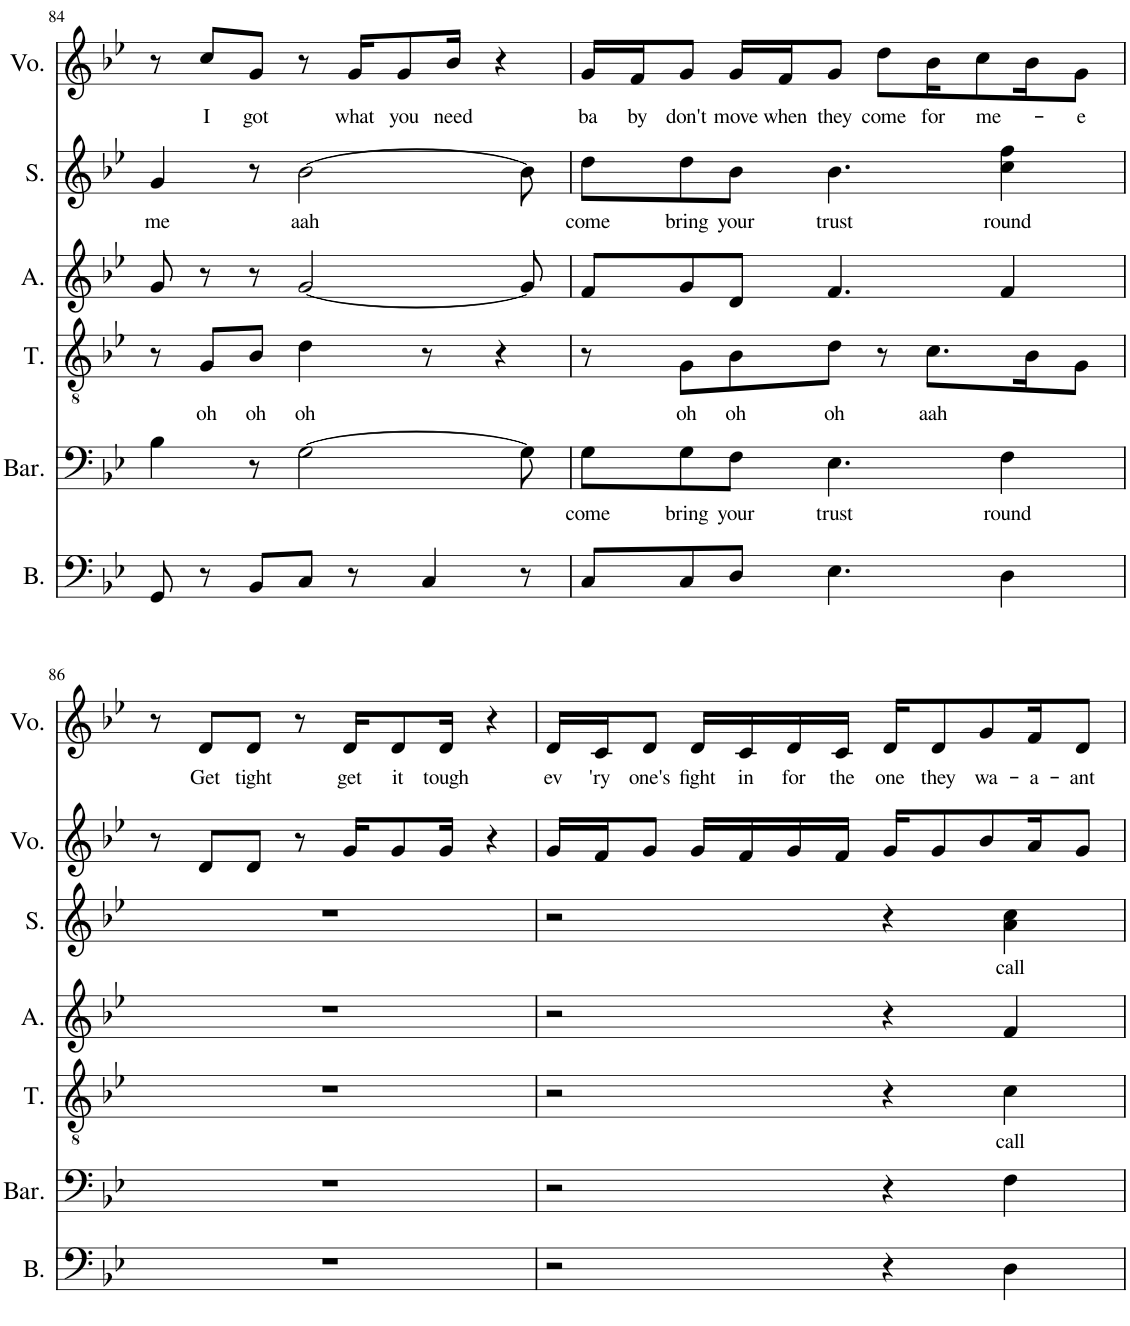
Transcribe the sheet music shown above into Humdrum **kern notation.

**kern	**kern	**text	**kern	**text	**kern	**kern	**text	**kern	**kern	**text
*part7	*part6	*part6	*part5	*part5	*part4	*part3	*part3	*part2	*part1	*part1
*staff7	*staff6	*staff6	*staff5	*staff5	*staff4	*staff3	*staff3	*staff2	*staff1	*staff1
*I"Bass	*I"Baritone	*	*I"Tenor	*	*I"Alto	*I"Soprano	*	*I"Voice	*I"Voice	*
*I'B.	*I'Bar.	*	*I'T.	*	*I'A.	*I'S.	*	*I'Vo.	*I'Vo.	*
!!LO:PB:g=z
*clefF4	*clefF4	*	*clefGv2	*	*clefG2	*clefG2	*	*clefG2	*clefG2	*
*k[b-e-]	*k[b-e-]	*	*k[b-e-]	*	*k[b-e-]	*k[b-e-]	*	*k[b-e-]	*k[b-e-]	*
*B-:	*B-:	*	*B-:	*	*B-:	*B-:	*	*B-:	*B-:	*
*M4/4	*M4/4	*	*M4/4	*	*M4/4	*M4/4	*	*M4/4	*M4/4	*
=84	=84	=84	=84	=84	=84	=84	=84	=84	=84	=84
!	!	!	!	!	!	!	!LO:LY:b	!	!	!
8GG/	4B-\	.	8r	.	8g/	4g/	me	1r	8r	.
!	!	!	!	!LO:LY:b	!	!	!	!	!	!LO:LY:b
8r	.	.	8G/L	oh	8r	.	.	.	8cc/L	I
!	!	!	!	!LO:LY:b	!	!	!	!	!	!LO:LY:b
8BB-/L	8r	.	8B-/J	oh	8r	8r	.	.	8g/J	got
!	!	!	!	!LO:LY:b	!	!	!LO:LY:b	!	!	!
8C/J	[2G\	.	4d\	oh	[2g/	[2b-\	aah	.	8r	.
!	!	!	!	!	!	!	!	!	!	!LO:LY:b
8r	.	.	.	.	.	.	.	.	16g/KL	what
!	!	!	!	!	!	!	!	!	!	!LO:LY:b
.	.	.	.	.	.	.	.	.	8g/	you
4C/	.	.	8r	.	.	.	.	.	.	.
!	!	!	!	!	!	!	!	!	!	!LO:LY:b
.	.	.	.	.	.	.	.	.	16b-/Jk	need
.	.	.	4r	.	.	.	.	.	4r	.
8r	8G\]	.	.	.	8g/]	8b-\]	.	.	.	.
=85	=85	=85	=85	=85	=85	=85	=85	=85	=85	=85
!	!	!LO:LY:b	!	!	!	!	!LO:LY:b	!	!	!LO:LY:b
8C/L	8G\L	come	8r	.	8f/L	8dd\L	come	1r	16g/LL	ba
!	!	!	!	!	!	!	!	!	!	!LO:LY:b
.	.	.	.	.	.	.	.	.	16f/J	by
!	!	!LO:LY:b	!	!LO:LY:b	!	!	!LO:LY:b	!	!	!LO:LY:b
8C/	8G\	bring	8G\L	oh	8g/	8dd\	bring	.	8g/J	don't
!	!	!LO:LY:b	!	!LO:LY:b	!	!	!LO:LY:b	!	!	!LO:LY:b
8D/J	8F\J	your	8B-\	oh	8d/J	8b-\J	your	.	16g/LL	move
!	!	!	!	!	!	!	!	!	!	!LO:LY:b
.	.	.	.	.	.	.	.	.	16f/J	when
!	!	!LO:LY:b	!	!LO:LY:b	!	!	!LO:LY:b	!	!	!LO:LY:b
4.E-\	4.E-\	trust	8d\J	oh	4.f/	4.b-\	trust	.	8g/J	they
!	!	!	!	!	!	!	!	!	!	!LO:LY:b
.	.	.	8r	.	.	.	.	.	8dd\L	come
!	!	!	!	!LO:LY:b	!	!	!	!	!	!LO:LY:b
.	.	.	8.c\L	aah	.	.	.	.	16b-\K	for
!	!	!	!	!	!	!	!	!	!	!LO:LY:b
.	.	.	.	.	.	.	.	.	8cc\	me-
!	!	!LO:LY:b	!	!	!	!	!LO:LY:b	!	!	!
4D\	4F\	round	.	.	4f/	4cc\ 4ff\	round	.	.	.
.	.	.	16B-\K	.	.	.	.	.	16b-\K	.
!	!	!	!	!	!	!	!	!	!	!LO:LY:b
.	.	.	8G\J	.	.	.	.	.	8g\J	-e
!!LO:LB:g=z
=86	=86	=86	=86	=86	=86	=86	=86	=86	=86	=86
1r	1r	.	1r	.	1r	1r	.	8r	8r	.
!	!	!	!	!	!	!	!	!	!	!LO:LY:b
.	.	.	.	.	.	.	.	8d/L	8d/L	Get
!	!	!	!	!	!	!	!	!	!	!LO:LY:b
.	.	.	.	.	.	.	.	8d/J	8d/J	tight
.	.	.	.	.	.	.	.	8r	8r	.
!	!	!	!	!	!	!	!	!	!	!LO:LY:b
.	.	.	.	.	.	.	.	16g/KL	16d/KL	get
!	!	!	!	!	!	!	!	!	!	!LO:LY:b
.	.	.	.	.	.	.	.	8g/	8d/	it
!	!	!	!	!	!	!	!	!	!	!LO:LY:b
.	.	.	.	.	.	.	.	16g/Jk	16d/Jk	tough
.	.	.	.	.	.	.	.	4r	4r	.
=87	=87	=87	=87	=87	=87	=87	=87	=87	=87	=87
!	!	!	!	!	!	!	!	!	!	!LO:LY:b
2r	2r	.	2r	.	2r	2r	.	16g/LL	16d/LL	ev
!	!	!	!	!	!	!	!	!	!	!LO:LY:b
.	.	.	.	.	.	.	.	16f/J	16c/J	'ry
!	!	!	!	!	!	!	!	!	!	!LO:LY:b
.	.	.	.	.	.	.	.	8g/J	8d/J	one's
!	!	!	!	!	!	!	!	!	!	!LO:LY:b
.	.	.	.	.	.	.	.	16g/LL	16d/LL	fight
!	!	!	!	!	!	!	!	!	!	!LO:LY:b
.	.	.	.	.	.	.	.	16f/	16c/	in
!	!	!	!	!	!	!	!	!	!	!LO:LY:b
.	.	.	.	.	.	.	.	16g/	16d/	for
!	!	!	!	!	!	!	!	!	!	!LO:LY:b
.	.	.	.	.	.	.	.	16f/JJ	16c/JJ	the
!	!	!	!	!	!	!	!	!	!	!LO:LY:b
4r	4r	.	4r	.	4r	4r	.	16g/KL	16d/KL	one
!	!	!	!	!	!	!	!	!	!	!LO:LY:b
.	.	.	.	.	.	.	.	8g/	8d/	they
!	!	!	!	!	!	!	!	!	!	!LO:LY:b
.	.	.	.	.	.	.	.	8b-/	8g/	wa-
!	!	!	!	!LO:LY:b	!	!	!LO:LY:b	!	!	!
4D\	4F\	.	4c\	call	4f/	4a\ 4cc\	call	.	.	.
!	!	!	!	!	!	!	!	!	!	!LO:LY:b
.	.	.	.	.	.	.	.	16a/K	16f/K	-a-
!	!	!	!	!	!	!	!	!	!	!LO:LY:b
.	.	.	.	.	.	.	.	8g/J	8d/J	-ant
=	=	=	=	=	=	=	=	=	=	=
*-	*-	*-	*-	*-	*-	*-	*-	*-	*-	*-
